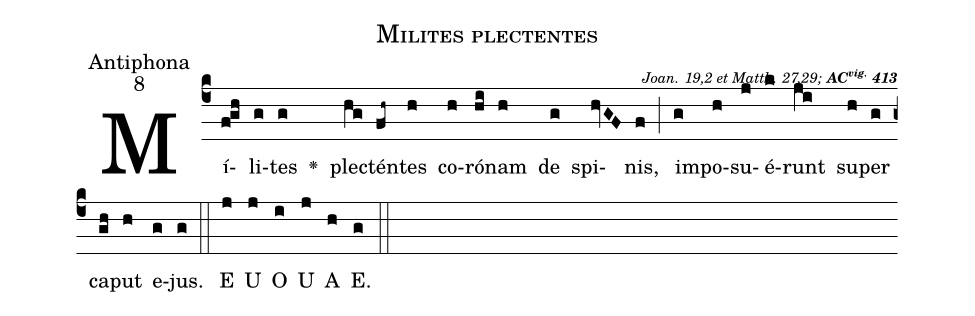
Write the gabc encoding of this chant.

name:Milites plectentes;
office-part:Antiphona;
mode:8;
commentary:{\itshape\mdseries\scriptsize Joan. 19,2 et Matth. 27,29;} {\bfseries\scriptsize AC\textsuperscript{vig.} 413};
%%
(c4)Mí(fgh)li(g)tes(g) <v>\greheightstar</v>() ple(hg)ctén(fh~)tes(h) co(h)ró(hi)nam(h) de(g) spi(hvGF)nis,(f) (;) im(g)po(h)su(j)é(k)runt(ji) su(h)per(g) ca(gh)put(h) e(g)jus.(g) (::) E(j) U(j) O(i) U(j) A(h) E.(g) (::)
